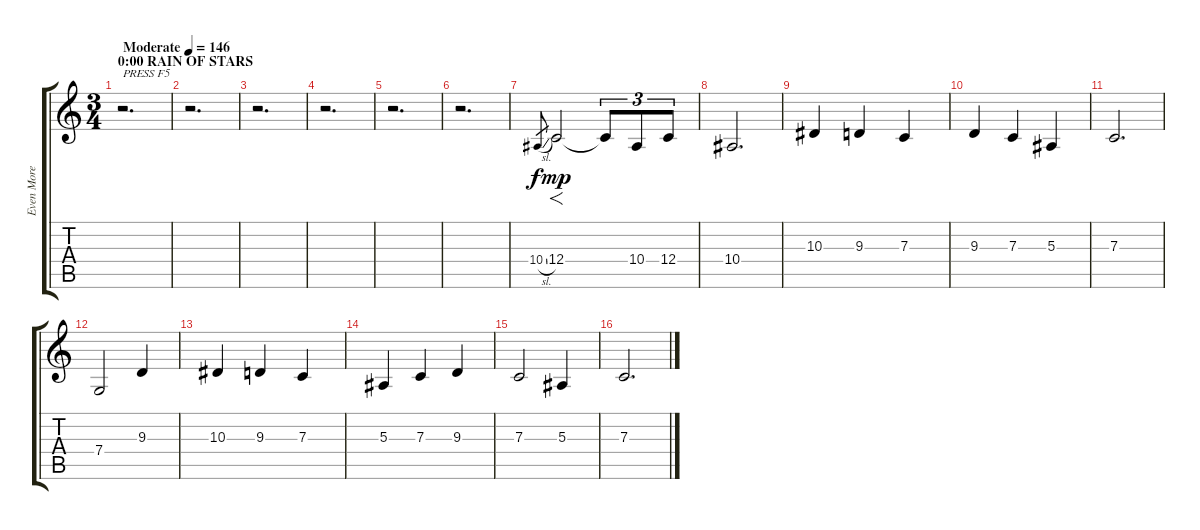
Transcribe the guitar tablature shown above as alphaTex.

\track ("Even More More Keys" "Even More ") {instrument oboe}
\staff {score tabs}
\tuning (D4 A3 F3 C3 G2 C2) {hide}
\ts (3 4)
\section ("" "0:00 RAIN OF STARS")
\tempo (146 "Moderate")
\clef g2
\ks c
r.2{d txt "PRESS F5" dy f instrument oboe} |
r.2{d} |
r.2{d} |
r.2{d} |
r.2{d} |
r.2{d} |
10.4{sl}.8{gr} 12.4.2{f dy mp} 12.4{t}.8{tu (3 2)} 10.4.8{tu (3 2)} 12.4.8{tu (3 2)} |
10.4.2{d} |
10.3.4 9.3.4 7.3.4 |
9.3.4 7.3.4 5.3.4 |
7.3.2{d} |
7.4.2 9.3.4 |
10.3.4 9.3.4 7.3.4 |
5.3.4 7.3.4 9.3.4 |
7.3.2 5.3.4 |
7.3.2{d}
